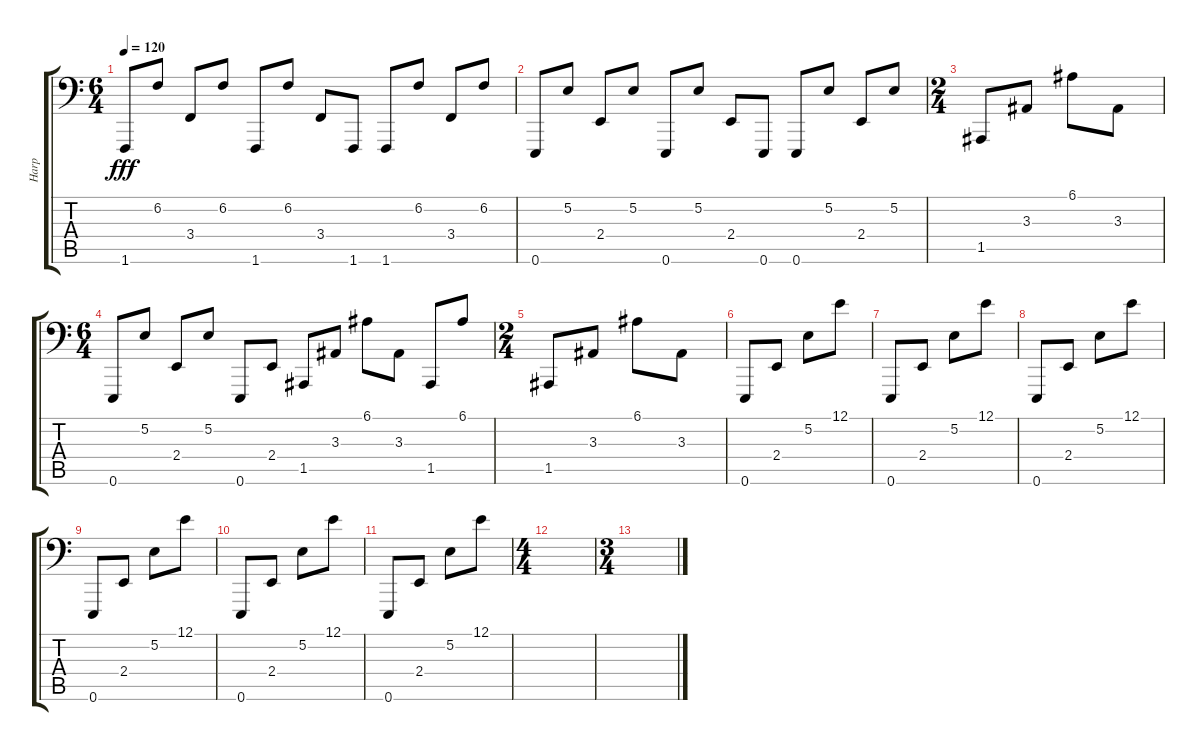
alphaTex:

\track ("Harp" "Harp") {instrument orchestralharp}
\staff {score tabs}
\tuning (E3 B2 G2 D2 A1 E1) {hide}
\ts (6 4)
\tempo 120
\clef f4
\ks c
1.6.8{dy fff} 6.2.8 3.4.8 6.2.8 1.6.8 6.2.8 3.4.8 1.6.8 1.6.8 6.2.8 3.4.8 6.2.8 |
0.6.8 5.2.8 2.4.8 5.2.8 0.6.8 5.2.8 2.4.8 0.6.8 0.6.8 5.2.8 2.4.8 5.2.8 |
\ts (2 4)
1.5.8 3.3.8 6.1.8 3.3.8 |
\ts (6 4)
0.6.8 5.2.8 2.4.8 5.2.8 0.6.8 2.4.8 1.5.8 3.3.8 6.1.8 3.3.8 1.5.8 6.1.8 |
\ts (2 4)
1.5.8 3.3.8 6.1.8 3.3.8 |
0.6.8 2.4.8 5.2.8 12.1.8 |
0.6.8 2.4.8 5.2.8 12.1.8 |
0.6.8 2.4.8 5.2.8 12.1.8 |
0.6.8 2.4.8 5.2.8 12.1.8 |
0.6.8 2.4.8 5.2.8 12.1.8 |
0.6.8 2.4.8 5.2.8 12.1.8 |
\ts (4 4)
|
\ts (3 4)
